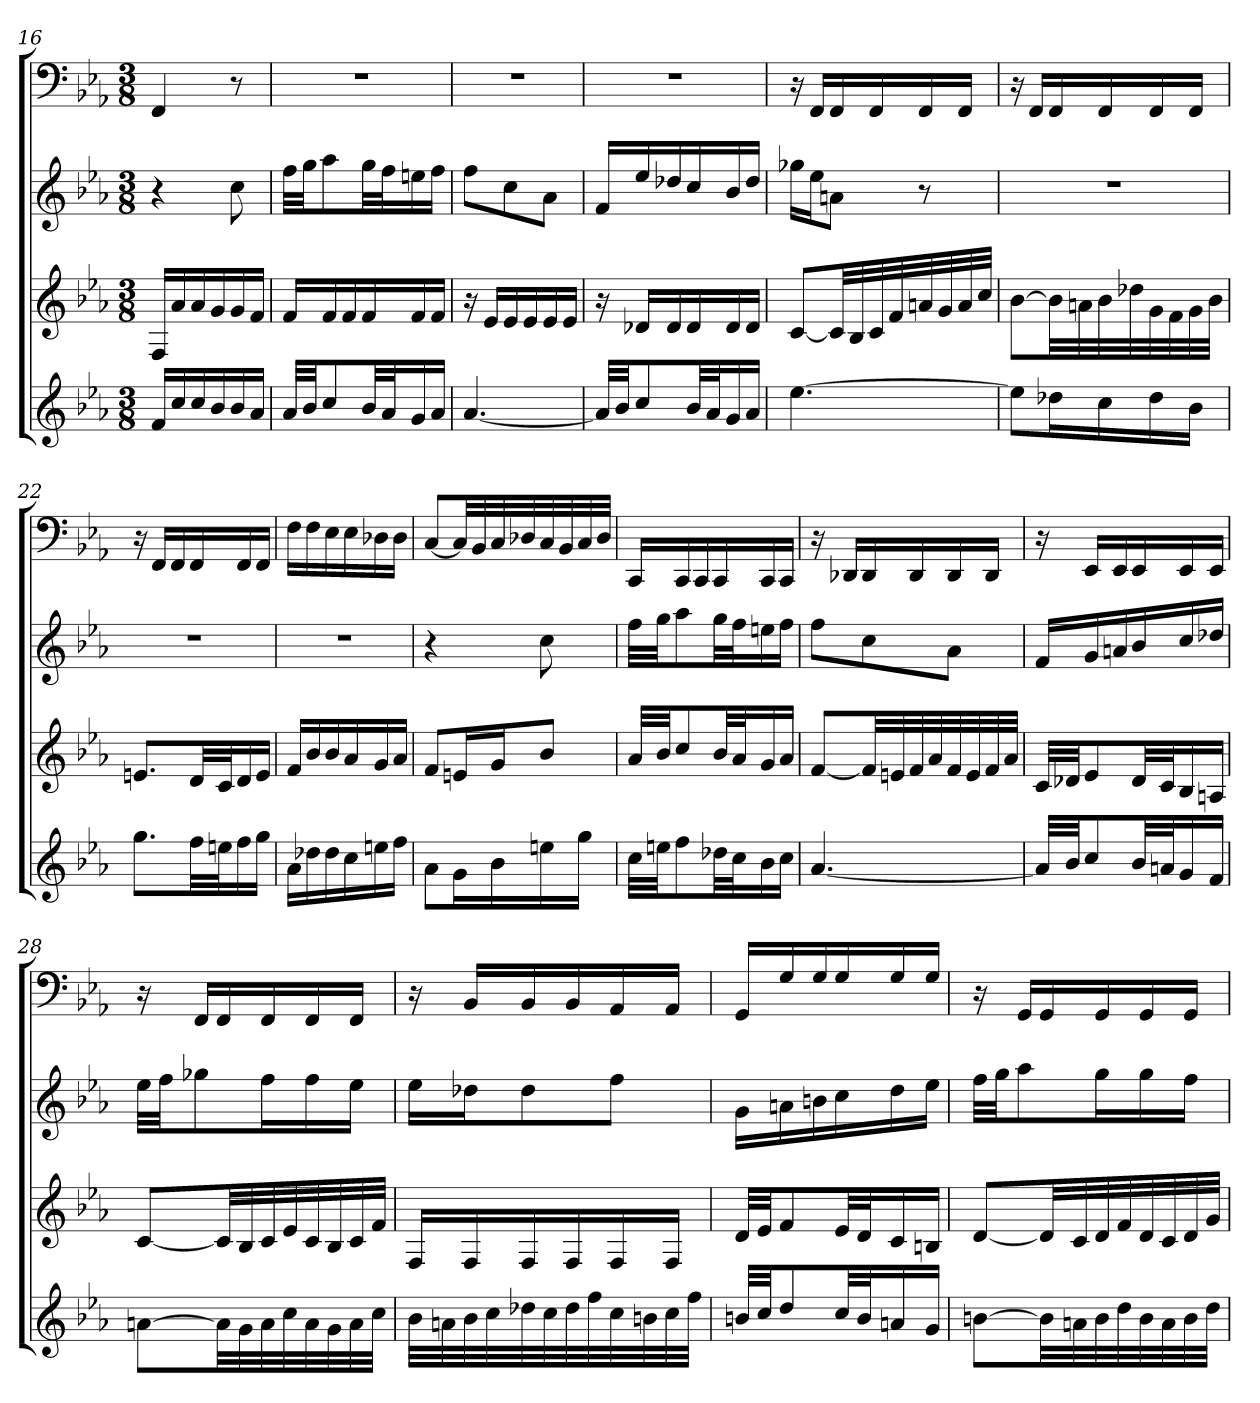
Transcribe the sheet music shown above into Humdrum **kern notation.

**kern	**kern	**kern	**kern
*part4	*part3	*part2	*part1
*staff4	*staff3	*staff2	*staff1
*clefG2	*clefG2	*clefG2	*clefF4
*k[b-e-a-]	*k[b-e-a-]	*k[b-e-a-]	*k[b-e-a-]
*c:	*c:	*c:	*c:
*M3/8	*M3/8	*M3/8	*M3/8
=16	=16	=16	=16
16f/LL	16F/LL	4r	4FF
16cc/	16a-/	.	.
16cc/	16a-/	.	.
16b-/	16g/	.	.
16b-/	16g/	8cc	8r
16a-/JJ	16f/JJ	.	.
=17	=17	=17	=17
32a-/LLL	16f/LL	32ff\LLL	4.r
32b-/JJ	.	32gg\JJ	.
8cc/	16f/	8aa-\	.
.	16f/	.	.
32b-/LL	16f/	32gg\LL	.
32a-/J	.	32ff\J	.
16g/	16f/	16een\	.
16a-/JJ	16f/JJ	16ff\JJ	.
=18	=18	=18	=18
[4.a-	16r	8ff\L	4.r
.	16e-/LL	.	.
.	16e-/	8cc\	.
.	16e-/	.	.
.	16e-/	8a-\J	.
.	16e-/JJ	.	.
=19	=19	=19	=19
32a-/LLL]	16r	16f/LL	4.r
32b-/JJ	.	.	.
8cc/	16d-X/LL	16ee-/	.
.	16d-/	16dd-X/	.
32b-/LL	16d-/	16cc/	.
32a-/J	.	.	.
16g/	16d-/	16b-/	.
16a-/JJ	16d-/JJ	16dd-/JJ	.
=20	=20	=20	=20
[4.ee-	[8c/L	16gg-X\LL	16r
.	.	16ee-\J	16FF/LL
.	32c/LL]	8an\J	16FF/
.	32B-/	.	.
.	32c/	.	16FF/
.	32f/	.	.
.	32an/	8r	16FF/
.	32g/	.	.
.	32a/	.	16FF/JJ
.	32cc/JJJ	.	.
=21	=21	=21	=21
8ee-\L]	[8b-\L	4.r	16r
.	.	.	16FF/LL
16dd-X\L	32b-\LL]	.	16FF/
.	32an\	.	.
16cc\	32b-\	.	16FF/
.	32dd-X\	.	.
16dd-\	32g\	.	16FF/
.	32f\	.	.
16b-\JJ	32g\	.	16FF/JJ
.	32b-\JJJ	.	.
=22	=22	=22	=22
8.gg\L	8.en/L	4.r	16r
.	.	.	16FF/LL
.	.	.	16FF/
32ff\LL	32d/LL	.	16FF/
32een\J	32c/J	.	.
16ff\	16d/	.	16FF/
16gg\JJ	16e/JJ	.	16FF/JJ
=23	=23	=23	=23
16a-\LL	16f/LL	4.r	16F\LL
16dd-X\	16b-/	.	16F\
16dd-\	16b-/	.	16E-\
16cc\	16a-/	.	16E-\
16een\	16g/	.	16D-X\
16ff\JJ	16a-/JJ	.	16D-\JJ
=24	=24	=24	=24
8a-\L	8f/L	4r	[8C/L
16g\L	16en/L	.	32C/LL]
.	.	.	32BB-/
16b-\	16g/J	.	32C/
.	.	.	32D-X/
16een\	8b-/J	8cc	32C/
.	.	.	32BB-/
16gg\JJ	.	.	32C/
.	.	.	32D-/JJJ
=25	=25	=25	=25
32cc\LLL	32a-/LLL	32ff\LLL	16CC/LL
32een\JJ	32b-/JJ	32gg\JJ	.
8ff\	8cc/	8aa-\	16CC/
.	.	.	16CC/
32dd-X\LL	32b-/LL	32gg\LL	16CC/
32cc\J	32a-/J	32ff\J	.
16b-\	16g/	16een\	16CC/
16cc\JJ	16a-/JJ	16ff\JJ	16CC/JJ
=26	=26	=26	=26
[4.a-	[8f/L	8ff\L	16r
.	.	.	16DD-X/LL
.	32f/LL]	8cc\	16DD-/
.	32en/	.	.
.	32f/	.	16DD-/
.	32a-/	.	.
.	32f/	8a-\J	16DD-/
.	32e/	.	.
.	32f/	.	16DD-/JJ
.	32a-/JJJ	.	.
=27	=27	=27	=27
32a-/LLL]	32c/LLL	16f/LL	16r
32b-/JJ	32d-X/JJ	.	.
8cc/	8e-/	16g/	16EE-/LL
.	.	16an/	16EE-/
32b-/LL	32d-/LL	16b-/	16EE-/
32an/J	32c/J	.	.
16g/	16B-/	16cc/	16EE-/
16f/JJ	16An/JJ	16dd-X/JJ	16EE-/JJ
=28	=28	=28	=28
[8an\L	[8c/L	32ee-\LLL	16r
.	.	32ff\JJ	.
.	.	8gg-X\	16FF/LL
32a\LL]	32c/LL]	.	16FF/
32g\	32B-/	.	.
32a\	32c/	16ff\L	16FF/
32cc\	32e-/	.	.
32a\	32c/	16ff\	16FF/
32g\	32B-/	.	.
32a\	32c/	16ee-\JJ	16FF/JJ
32cc\JJJ	32f/JJJ	.	.
=29	=29	=29	=29
32b-\LLL	16F/LL	16ee-\LL	16r
32an\	.	.	.
32b-\	16F/	16dd-X\J	16BB-/LL
32cc\	.	.	.
32dd-X\	16F/	8dd-\	16BB-/
32cc\	.	.	.
32dd-\	16F/	.	16BB-/
32ff\	.	.	.
32cc\	16F/	8ff\J	16AA-/
32bn\	.	.	.
32cc\	16F/JJ	.	16AA-/JJ
32ff\JJJ	.	.	.
=30	=30	=30	=30
32bn/LLL	32d/LLL	16g\LL	16GG/LL
32cc/JJ	32e-/JJ	.	.
8dd/	8f/	16an\	16G/
.	.	16bn\	16G/
32cc/LL	32e-/LL	16cc\	16G/
32b/J	32d/J	.	.
16an/	16c/	16dd\	16G/
16g/JJ	16Bn/JJ	16ee-\JJ	16G/JJ
=31	=31	=31	=31
[8bn\L	[8d/L	32ff\LLL	16r
.	.	32gg\JJ	.
.	.	8aa-\	16GG/LL
32b\LL]	32d/LL]	.	16GG/
32an\	32c/	.	.
32b\	32d/	16gg\L	16GG/
32dd\	32f/	.	.
32b\	32d/	16gg\	16GG/
32a\	32c/	.	.
32b\	32d/	16ff\JJ	16GG/JJ
32dd\JJJ	32g/JJJ	.	.
=	=	=	=
*-	*-	*-	*-
